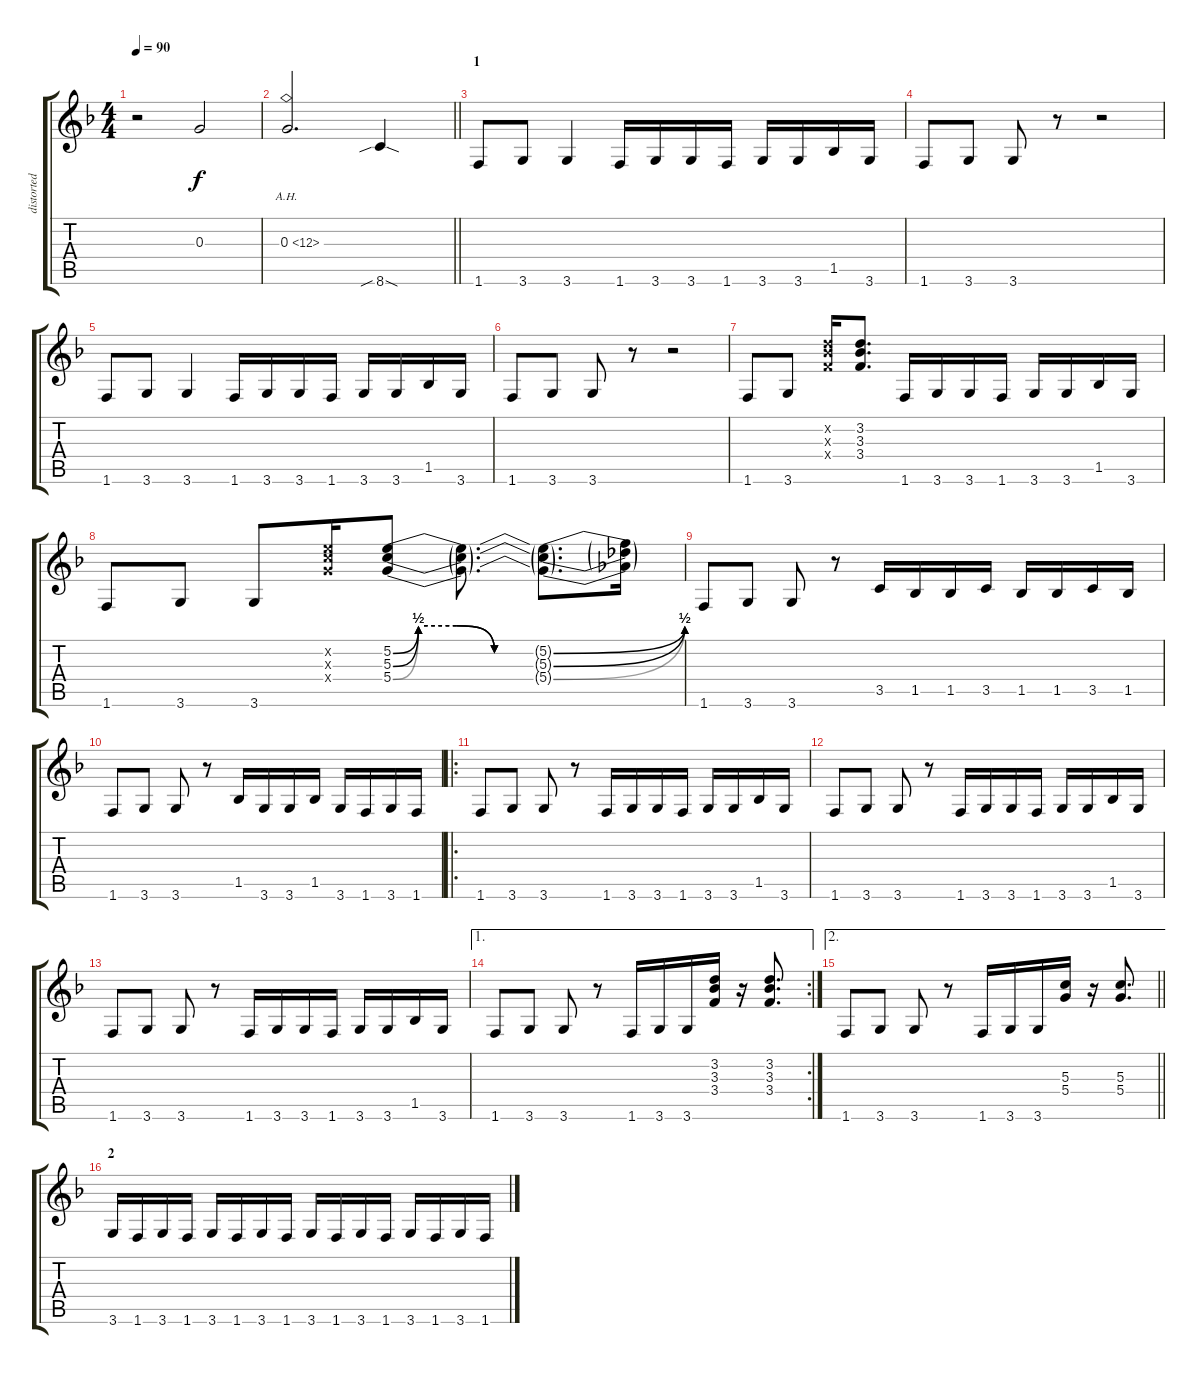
\track ("distorted" "distorted") {instrument distortionguitar}
\staff {score tabs}
\tuning (E4 B3 G3 D3 A2 E2) {hide}
\ts (4 4)
\tempo 90
\clef g2
\ks f
r.2{dy f instrument distortionguitar} 0.3.2 |
\barLineRight lightlight
0.3{ah 12}.2{d} 8.6{sib sod}.4 |
\section ("" "1")
1.6.8 3.6.8 3.6.4 1.6.16 3.6.16 3.6.16 1.6.16 3.6.16 3.6.16 1.5.16 3.6.16 |
1.6.8 3.6.8 3.6.8 r.8 r.2 |
1.6.8 3.6.8 3.6.4 1.6.16 3.6.16 3.6.16 1.6.16 3.6.16 3.6.16 1.5.16 3.6.16 |
1.6.8 3.6.8 3.6.8 r.8 r.2 |
1.6.8 3.6.8 (3.2{x} 3.3{x} 3.4{x}).16 (3.2 3.3 3.4).8{d} 1.6.16 3.6.16 3.6.16 1.6.16 3.6.16 3.6.16 1.5.16 3.6.16 |
1.6.8 3.6.8 3.6.8 (5.2{x} 5.3{x} 5.4{x}).16 (5.2{be (custom 0 0 10 2 25 2 40 0 60 0)} 5.3{be (custom 0 0 10 2 25 2 40 0 60 0)} 5.4{be (custom 0 0 10 2 25 2 40 0 60 0)}).8 (5.2{t} 5.3{t} 5.4{t}).8{d} (5.2{be (bend 0 0 60 2) t} 5.3{be (bend 0 0 60 2) t} 5.4{be (bend 0 0 60 2) t}).8{d} (5.2{t} 5.3{t} 5.4{t}).16 |
1.6.8 3.6.8 3.6.8 r.8 3.5.16 1.5.16 1.5.16 3.5.16 1.5.16 1.5.16 3.5.16 1.5.16 |
1.6.8 3.6.8 3.6.8 r.8 1.5.16 3.6.16 3.6.16 1.5.16 3.6.16 1.6.16 3.6.16 1.6.16 |
\ro
1.6.8 3.6.8 3.6.8 r.8 1.6.16 3.6.16 3.6.16 1.6.16 3.6.16 3.6.16 1.5.16 3.6.16 |
1.6.8 3.6.8 3.6.8 r.8 1.6.16 3.6.16 3.6.16 1.6.16 3.6.16 3.6.16 1.5.16 3.6.16 |
1.6.8 3.6.8 3.6.8 r.8 1.6.16 3.6.16 3.6.16 1.6.16 3.6.16 3.6.16 1.5.16 3.6.16 |
\ae 1
\rc 2
1.6.8 3.6.8 3.6.8 r.8 1.6.16 3.6.16 3.6.16 (3.2 3.3 3.4).16 r.16 (3.2 3.3 3.4).8{d} |
\ae 2
\barLineRight lightlight
1.6.8 3.6.8 3.6.8 r.8 1.6.16 3.6.16 3.6.16 (5.3 5.4).16 r.16 (5.3 5.4).8{d} |
\section ("" "2")
3.6.16 1.6.16 3.6.16 1.6.16 3.6.16 1.6.16 3.6.16 1.6.16 3.6.16 1.6.16 3.6.16 1.6.16 3.6.16 1.6.16 3.6.16 1.6.16
